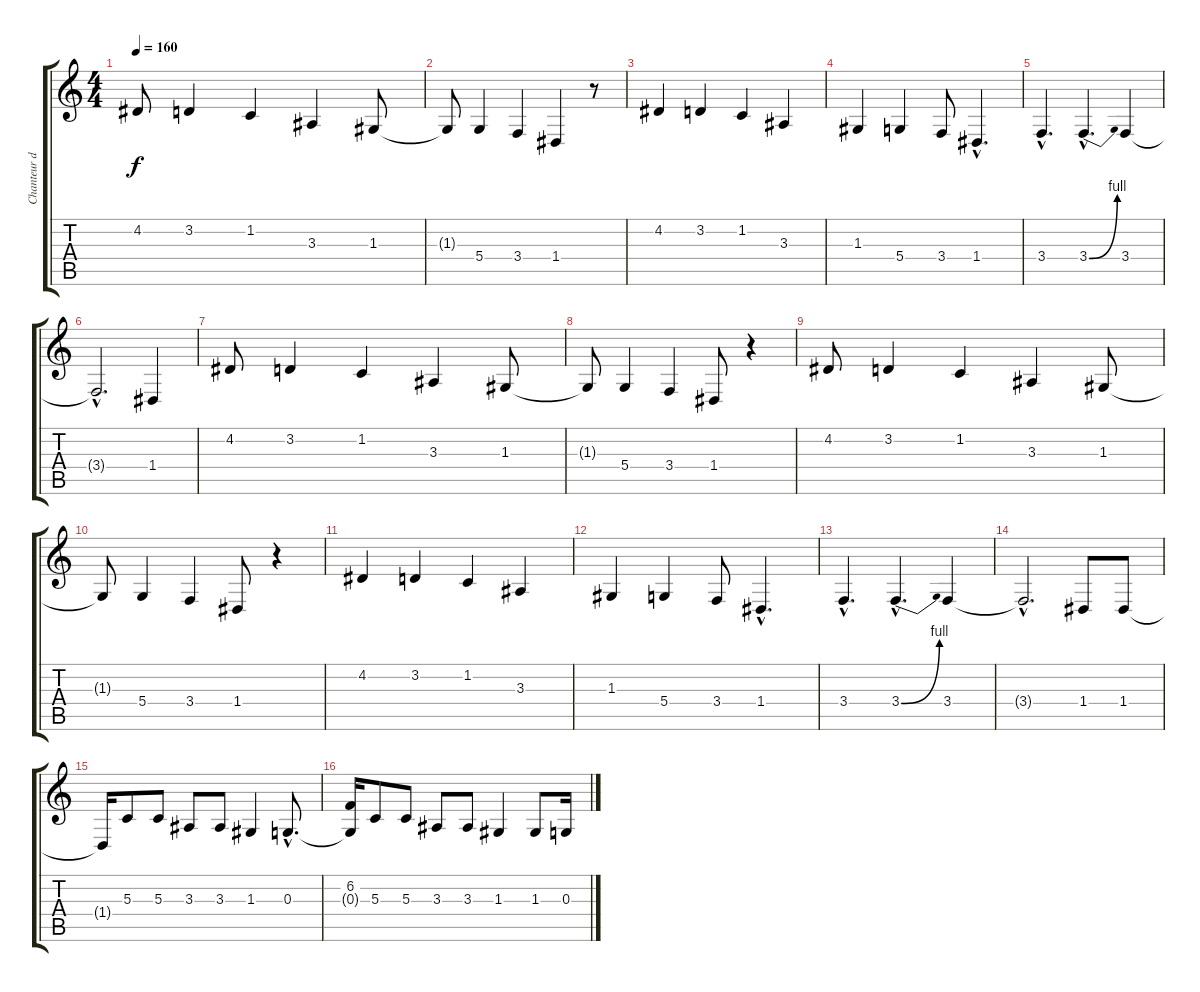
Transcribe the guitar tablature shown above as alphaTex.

\track ("Chanteur de Good Charlotte" "Chanteur d") {instrument lead2sawtooth}
\staff {score tabs}
\tuning (E4 B3 G3 D3 A2 E2) {hide}
\ts (4 4)
\tempo 160
\clef g2
\ks c
4.2.8{dy f} 3.2.4 1.2.4 3.3.4 1.3.8 |
1.3{t}.8 5.4.4 3.4.4 1.4.4 r.8 |
4.2.4 3.2.4 1.2.4 3.3.4 |
1.3.4 5.4.4 3.4.8 1.4{hac}.4{d} |
3.4{hac}.4{d} 3.4{be (bend 0 0 60 4) hac}.4{d} 3.4.4 |
3.4{hac t}.2{d} 1.4.4 |
4.2.8 3.2.4 1.2.4 3.3.4 1.3.8 |
1.3{t}.8 5.4.4 3.4.4 1.4.8 r.4 |
4.2.8 3.2.4 1.2.4 3.3.4 1.3.8 |
1.3{t}.8 5.4.4 3.4.4 1.4.8 r.4 |
4.2.4 3.2.4 1.2.4 3.3.4 |
1.3.4 5.4.4 3.4.8 1.4{hac}.4{d} |
3.4{hac}.4{d} 3.4{be (bend 0 0 60 4) hac}.4{d} 3.4.4 |
3.4{hac t}.2{d} 1.4.8 1.4.8 |
1.4{t}.16 5.3.8 5.3.8 3.3.8 3.3.8 1.3.4 0.3{hac}.8{d} |
(6.2 0.3{t}).16 5.3.8 5.3.8 3.3.8 3.3.8 1.3.4 1.3.8 0.3.16
